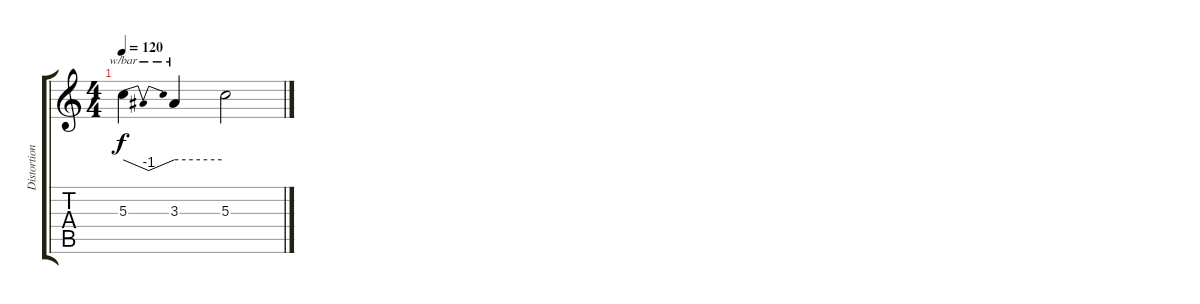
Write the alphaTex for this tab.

\track ("Distortion Guitar" "Distortion") {instrument distortionguitar}
\staff {score tabs}
\tuning (E4 B3 G3 D3 A2 E2) {hide}
\ts (4 4)
\tempo 120
\clef g2
\ks c
5.3.4{tbe (dip default 0 0 30 -4 60 0) dy f instrument distortionguitar} 3.3.4{tbe (hold default 0 0 60 0)} 5.3.2
